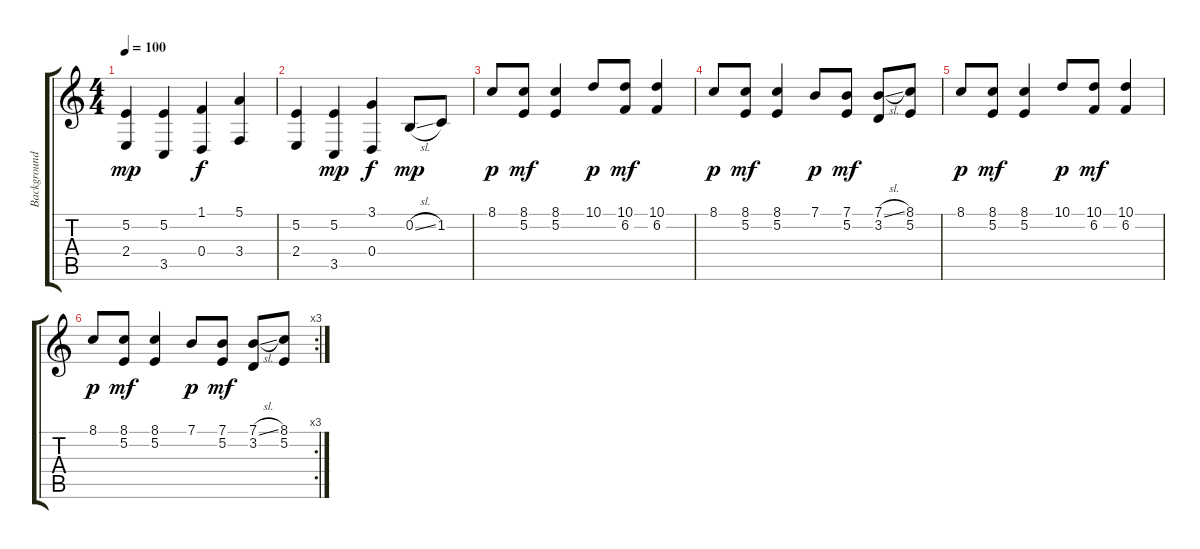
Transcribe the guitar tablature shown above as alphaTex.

\track ("Background" "Background") {instrument flute}
\staff {score tabs}
\tuning (E4 B3 G3 D3 A2 E2) {hide}
\ts (4 4)
\tempo 100
\clef g2
\ks c
(5.2 2.4).4{dy mp} (5.2 3.5).4 (1.1 0.4).4{dy f} (5.1 3.4).4 |
(5.2 2.4).4 (5.2 3.5).4{dy mp} (3.1 0.4).4{dy f} 0.2{sl}.8{dy mp} 1.2.8 |
8.1.8{dy p} (8.1 5.2).8{dy mf} (8.1 5.2).4 10.1.8{dy p} (10.1 6.2).8{dy mf} (10.1 6.2).4 |
8.1.8{dy p} (8.1 5.2).8{dy mf} (8.1 5.2).4 7.1.8{dy p} (7.1 5.2).8{dy mf} (7.1{sl} 3.2).8 (8.1 5.2).8 |
8.1.8{dy p} (8.1 5.2).8{dy mf} (8.1 5.2).4 10.1.8{dy p} (10.1 6.2).8{dy mf} (10.1 6.2).4 |
\rc 3
8.1.8{dy p} (8.1 5.2).8{dy mf} (8.1 5.2).4 7.1.8{dy p} (7.1 5.2).8{dy mf} (7.1{sl} 3.2).8 (8.1 5.2).8
